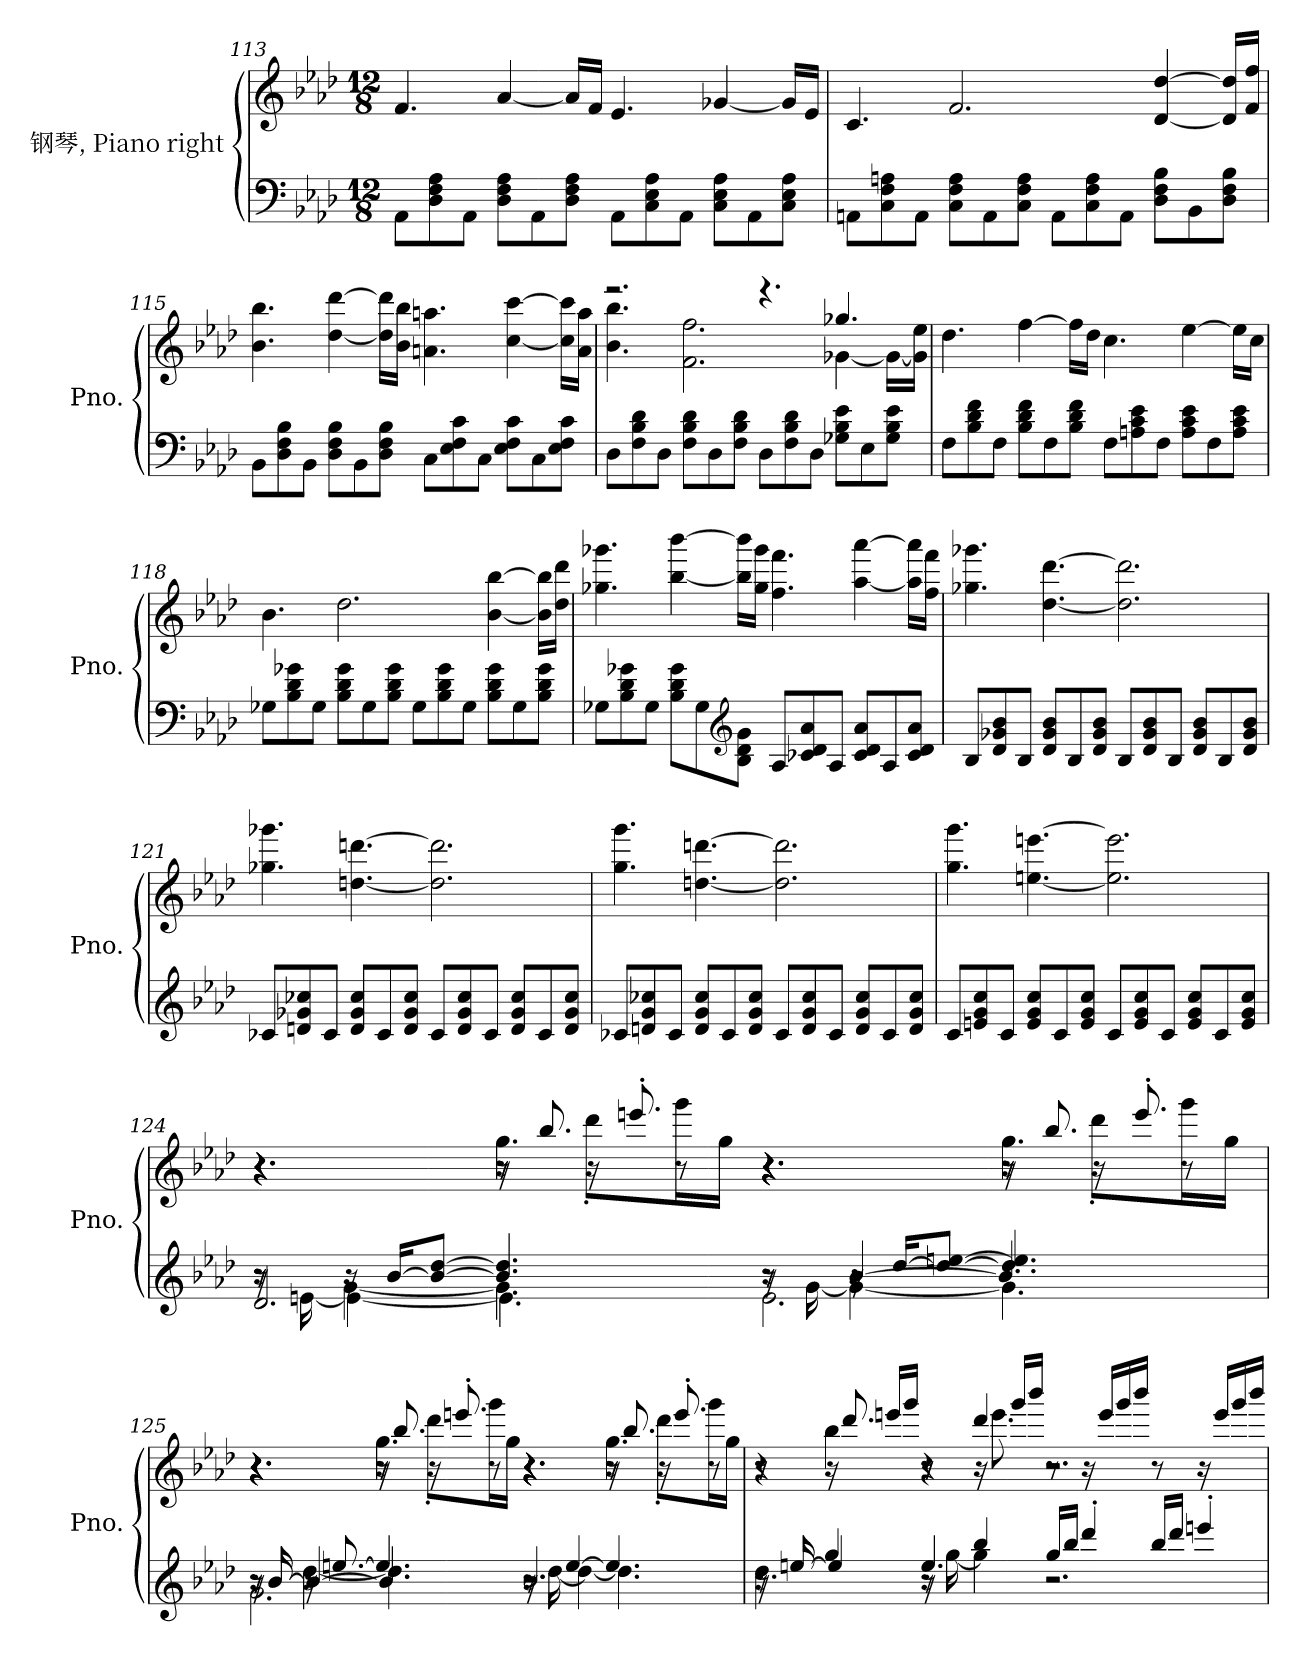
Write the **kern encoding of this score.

**kern	**kern
*part1	*part1
*staff2	*staff1
*I"钢琴, Piano right	*
*I'Pno.	*
!!LO:LB:g=z
*clefF4	*clefG2
*k[b-e-a-d-]	*k[b-e-a-d-]
*M12/8	*M12/8
*MM175	*MM175
=113	=113
8AA-\L	4.f/
8D-\ 8F\ 8A-\	.
8AA-\J	.
*	*MM166
8D-\ 8F\ 8A-\L	[4a-/
8AA-\	.
8D-\ 8F\ 8A-\J	16a-/LL]
*	*MM143
.	16f/JJ
8AA-\L	4.e-/
8C\ 8E-\ 8A-\	.
8AA-\J	.
*	*MM168
8C\ 8E-\ 8A-\L	[4g-X/
8AA-\	.
8C\ 8E-\ 8A-\J	16g-/LL]
*	*MM127
.	16e-/JJ
=114	=114
*	*MM163
8AAn\L	4.c/
8C\ 8F\ 8An\	.
8AA\J	.
*	*MM167
8C\ 8F\ 8A\L	2.f/
8AA\	.
8C\ 8F\ 8A\J	.
8AA\L	.
8C\ 8F\ 8A\	.
8AA\J	.
8D-\ 8F\ 8B-\L	[4d-/ [4dd-/
8BB-\	.
8D-\ 8F\ 8B-\J	16d-/] 16dd-/]LL
*	*MM123
.	16f/ 16ff/JJ
!!LO:PB:g=z
=115	=115
*	*MM169
8BB-\L	4.b-\ 4.bb-\
8D-\ 8F\ 8B-\	.
8BB-\J	.
*	*MM168
8D-\ 8F\ 8B-\L	[4dd-\ [4ddd-\
8BB-\	.
8D-\ 8F\ 8B-\J	16dd-\] 16ddd-\]LL
*	*MM143
.	16b-\ 16bb-\JJ
8C\L	4.an\ 4.aan\
8E-\ 8F\ 8c\	.
8C\J	.
*	*MM164
8E-\ 8F\ 8c\L	[4cc\ [4ccc\
8C\	.
8E-\ 8F\ 8c\J	16cc\] 16ccc\]LL
*	*MM111
.	16a\ 16aa\JJ
=116	=116
*	*MM169
*	*^
8D-\L	2.r	4.b-\ 4.bb-\
8F\ 8B-\ 8d-\	.	.
8D-\J	.	.
*	*MM168	*
8F\ 8B-\ 8d-\L	.	2.f\ 2.ff\
8D-\	.	.
8F\ 8B-\ 8d-\J	.	.
8D-\L	4.r	.
8F\ 8B-\ 8d-\	.	.
8D-\J	.	.
8G-X\ 8B-\ 8e-\L	4.gg-X/	[4g-X\
8E-\	.	.
8G-\ 8B-\ 8e-\J	.	16g-\LL_
*	*MM133	*
.	.	16g-\] 16ee-\JJ
*	*v	*v
!!LO:LB:g=z
=117	=117
*	*MM175
8F\L	4.dd-\
8B-\ 8d-\ 8f\	.
8F\J	.
*	*MM166
8B-\ 8d-\ 8f\L	[4ff\
8F\	.
8B-\ 8d-\ 8f\J	16ff\LL]
*	*MM143
.	16dd-\JJ
8F\L	4.cc\
8An\ 8c\ 8e-\	.
8F\J	.
*	*MM168
8A\ 8c\ 8e-\L	[4ee-\
8F\	.
8A\ 8c\ 8e-\J	16ee-\LL]
*	*MM127
.	16cc\JJ
=118	=118
*	*MM163
8G-X\L	4.b-\
8B-\ 8d-\ 8g-X\	.
8G-\J	.
*	*MM167
8B-\ 8d-\ 8g-\L	2.dd-\
8G-\	.
8B-\ 8d-\ 8g-\J	.
8G-\L	.
8B-\ 8d-\ 8g-\	.
8G-\J	.
8B-\ 8d-\ 8g-\L	[4b-\ [4bb-\
8G-\	.
8B-\ 8d-\ 8g-\J	16b-\] 16bb-\]LL
*	*MM144
.	16dd-\ 16ddd-\JJ
!!LO:LB:g=z
=119	=119
*	*MM169
8G-X\L	4.gg-X\ 4.ggg-X\
8B-\ 8d-\ 8g-X\	.
8G-\J	.
*	*MM168
8B-\ 8d-\ 8g-\L	[4bb-\ [4bbb-\
8G-\	.
*clefG2	*
8B-\ 8d-\ 8g-\J	16bb-\] 16bbb-\]LL
*	*MM143
.	16gg-\ 16ggg-\JJ
8A-/L	4.ff\ 4.fff\
8c-X/ 8d-/ 8a-/	.
8A-/J	.
*	*MM167
8c-/ 8d-/ 8a-/L	[4aa-\ [4aaa-\
8A-/	.
8c-/ 8d-/ 8a-/J	16aa-\] 16aaa-\]LL
*	*MM137
.	16ff\ 16fff\JJ
=120	=120
*	*MM169
8B-/L	4.gg-X\ 4.ggg-X\
8d-/ 8g-X/ 8b-/	.
8B-/J	.
*	*MM168
8d-/ 8g-/ 8b-/L	[4.dd-\ [4.ddd-\
8B-/	.
8d-/ 8g-/ 8b-/J	.
*	*MM173
8B-/L	2.dd-\] 2.ddd-\]
8d-/ 8g-/ 8b-/	.
8B-/J	.
8d-/ 8g-/ 8b-/L	.
8B-/	.
8d-/ 8g-/ 8b-/J	.
!!LO:LB:g=z
=121	=121
*	*MM169
8c-X/L	4.gg-X\ 4.ggg-X\
8dn/ 8g-X/ 8cc-X/	.
8c-/J	.
*	*MM168
8d/ 8g-/ 8cc-/L	[4.ddn\ [4.dddn\
8c-/	.
8d/ 8g-/ 8cc-/J	.
*	*MM172
8c-/L	2.dd\] 2.ddd\]
8d/ 8g-/ 8cc-/	.
8c-/J	.
8d/ 8g-/ 8cc-/L	.
8c-/	.
8d/ 8g-/ 8cc-/J	.
=122	=122
*	*MM172
8c-X/L	4.gg\ 4.ggg\
8dn/ 8g/ 8cc-X/	.
8c-/J	.
*	*MM168
8d/ 8g/ 8cc-/L	[4.ddn\ [4.dddn\
8c-/	.
8d/ 8g/ 8cc-/J	.
*	*MM174
8c-/L	2.dd\] 2.ddd\]
8d/ 8g/ 8cc-/	.
8c-/J	.
8d/ 8g/ 8cc-/L	.
8c-/	.
8d/ 8g/ 8cc-/J	.
=123	=123
*	*MM172
8c/L	4.gg\ 4.ggg\
8en/ 8g/ 8cc/	.
8c/J	.
*	*MM168
8e/ 8g/ 8cc/L	[4.een\ [4.eeen\
8c/	.
8e/ 8g/ 8cc/J	.
*	*MM174
8c/L	2.ee\] 2.eee\]
8e/ 8g/ 8cc/	.
8c/J	.
8e/ 8g/ 8cc/L	.
8c/	.
8e/ 8g/ 8cc/J	.
!!LO:LB:g=z
=124	=124
*	*MM183
*^	*^
*	*^	*	*^
*	*	*^	*	*	*^
8r	8r	2.d-/	16r	4.r	4.r	4.r	4.r
.	.	.	[16en\	.	.	.	.
16r	[4g\	.	4e\_	.	.	.	.
[16b-/KL	.	.	.	.	.	.	.
8b-/_ [8dd-/J	.	.	.	.	.	.	.
*	*	*	*	*MM182	*	*	*
4.b-/] 4.dd-/]	4.g\]	.	4.e\]	8r	8r	16r	4.gg\
.	.	.	.	.	.	8.bb-/	.
.	.	.	.	16r	8ddd-'\L	.	.
.	.	.	.	8.eeen'/	.	.	.
.	.	.	.	.	16ggg\L	8r	.
*	*	*	*	*MM160	*	*	*
.	.	.	.	.	16gg\JJ	.	.
*	*	*	*	*MM181	*	*	*
8r	16r	8r	2.e\	4.r	4.r	4.r	4.r
.	[16g\	.	.	.	.	.	.
16r	4g\_	[4b-/	.	.	.	.	.
[16dd-/KL	.	.	.	.	.	.	.
8dd-/_ [8een/J	.	.	.	.	.	.	.
*	*	*	*	*MM182	*	*	*
4.dd-/] 4.ee/]	4.g\]	4.b-/]	.	8r	8r	16r	4.gg\
.	.	.	.	.	.	8.bb-/	.
.	.	.	.	16r	8ddd-'\L	.	.
.	.	.	.	8.eee'/	.	.	.
.	.	.	.	.	16ggg\L	8r	.
*	*	*	*	*MM160	*	*	*
.	.	.	.	.	16gg\JJ	.	.
!!LO:LB:g=z	!!	!!	!!
=125	=125	=125	=125	=125	=125	=125	=125
*	*	*	*	*MM181	*	*	*
8r	8r	16r	2.g\	4.r	4.r	4.r	4.r
.	.	[16b-/	.	.	.	.	.
16r	[4dd-\	4b-/_	.	.	.	.	.
[8.een/	.	.	.	.	.	.	.
*	*	*	*	*MM182	*	*	*
4.ee/]	4.dd-\]	4.b-/]	.	8r	8r	16r	4.gg\
.	.	.	.	.	.	8.bb-/	.
.	.	.	.	16r	8ddd-'\L	.	.
.	.	.	.	8.eeen'/	.	.	.
*	*	*	*	*MM180	*	*	*
.	.	.	.	.	16ggg\L	8r	.
.	.	.	.	.	16gg\JJ	.	.
*	*	*	*	*MM186	*	*	*
8r	16r	2.b-/	2.r	4.r	4.r	4.r	4.r
.	[16dd-\	.	.	.	.	.	.
[4ee/	4dd-\_	.	.	.	.	.	.
*	*	*	*	*MM179	*	*	*
4.ee/]	4.dd-\]	.	.	8r	8r	16r	4.gg\
.	.	.	.	.	.	8.bb-/	.
.	.	.	.	16r	8ddd-'\L	.	.
.	.	.	.	8.eee'/	.	.	.
.	.	.	.	.	16ggg\L	8r	.
*	*	*	*	*MM160	*	*	*
.	.	.	.	.	16gg\JJ	.	.
*v	*v	*v	*v	*	*	*	*
*	*v	*v	*v	*v
!!LO:PB:g=z
=126	=126
*	*MM183
*^	*^
*	*^	*	*^
8r	4.dd-\	16r	4r	8r	8r
.	.	[16een/	.	.	.
4gg/	.	4ee/]	.	4bb-\	16r
.	.	.	.	.	8.ddd-/
.	.	.	16eeen/LL	.	.
*	*	*	*MM179	*	*
.	.	.	16ggg/JJ	.	.
*	*	*	*MM185	*	*
8r	16r	4.ee/	4r	8r	8r
.	[16gg\	.	.	.	.
4bb-/	4gg\]	.	.	16r	4ddd-/
.	.	.	.	8.eee\	.
.	.	.	16ggg/LL	.	.
*	*	*	*MM180	*	*
.	.	.	16bbb-/JJ	.	.
*	*	*	*MM184	*	*
16gg/LL	2.r	2.r	8r	2.r	2.r
16bb-/JJ	.	.	.	.	.
4ddd-'/	.	.	16r	.	.
.	.	.	16eee/LL	.	.
.	.	.	16ggg/	.	.
*	*	*	*MM179	*	*
.	.	.	16bbb-/JJ	.	.
*	*	*	*MM184	*	*
16bb-/LL	.	.	8r	.	.
16ddd-/JJ	.	.	.	.	.
4eeen'/	.	.	16r	.	.
.	.	.	16eee/LL	.	.
.	.	.	16ggg/	.	.
*	*	*	*MM175	*	*
.	.	.	16bbb-/JJ	.	.
*v	*v	*v	*	*	*
*	*v	*v	*v
=	=
*-	*-
